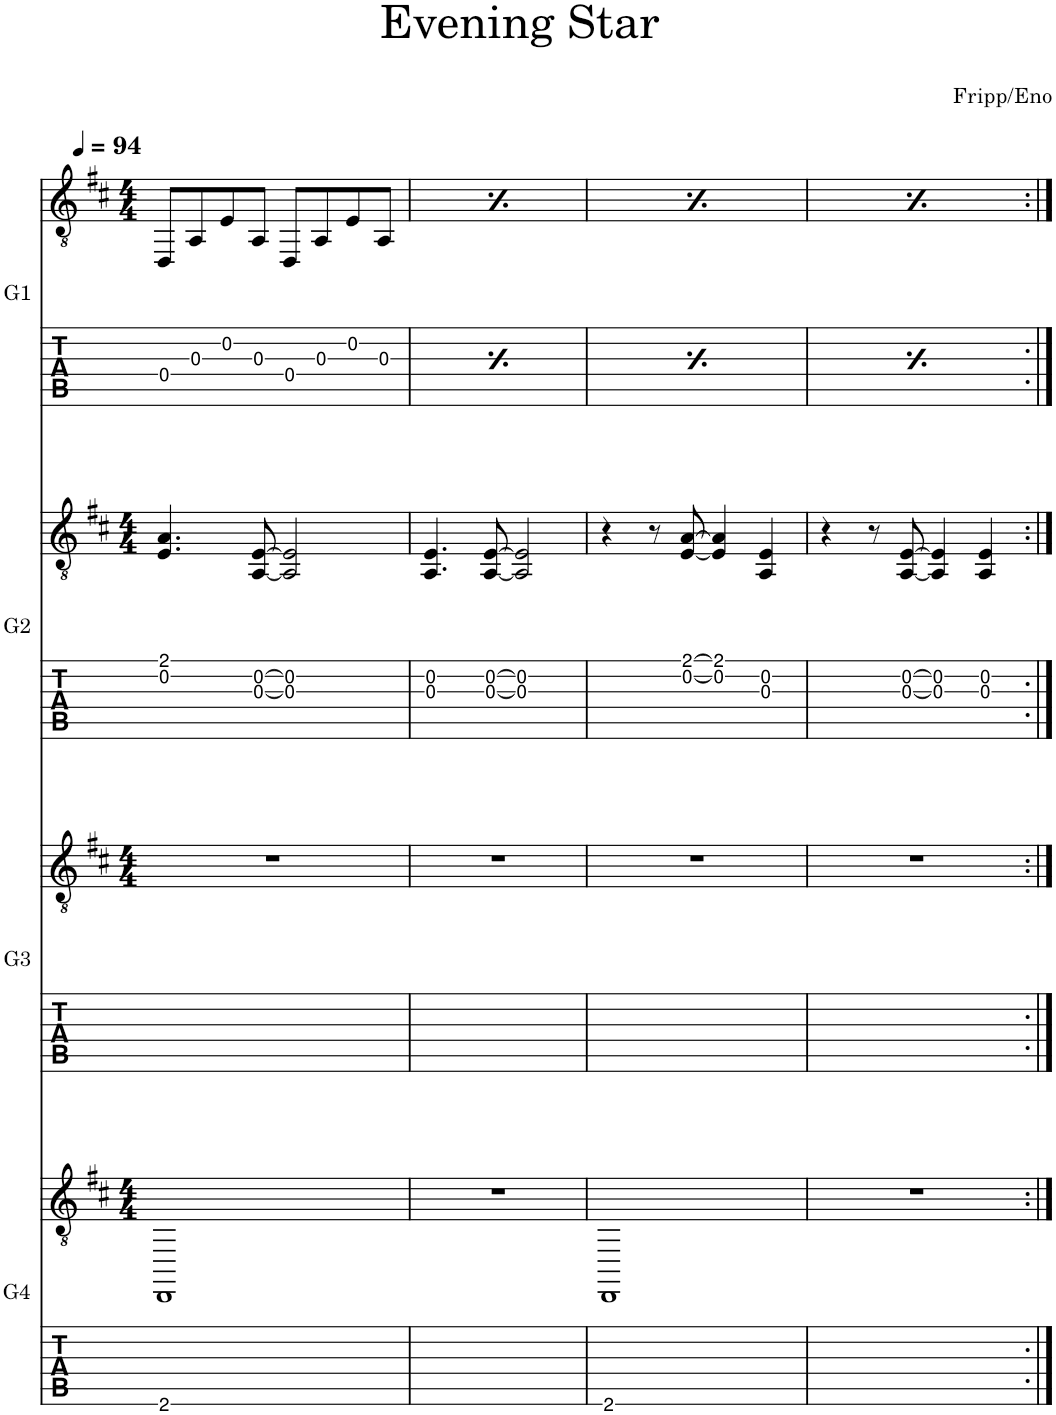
**kern	**kern	**kern	**kern	**kern	**kern	**kern	**kern
*part4	*part4	*part3	*part3	*part2	*part2	*part1	*part1
*staff8	*staff7	*staff6	*staff5	*staff4	*staff3	*staff2	*staff1
*I"G4	*	*I"G3	*	*I"G2	*	*I"G1	*
*I'G4	*	*I'G3	*	*I'G2	*	*I'G1	*
*stria6	*	*stria6	*	*stria6	*	*stria6	*
*	*clefGv2	*	*clefGv2	*	*clefGv2	*	*clefGv2
*Trd-7c-12	*Trd-7c-12	*Trd-7c-12	*Trd-7c-12	*Trd-7c-12	*Trd-7c-12	*Trd-7c-12	*Trd-7c-12
*k[f#c#]	*k[f#c#]	*k[f#c#]	*k[f#c#]	*k[f#c#]	*k[f#c#]	*k[f#c#]	*k[f#c#]
*M4/4	*M4/4	*M4/4	*M4/4	*M4/4	*M4/4	*M4/4	*M4/4
*MM94	*MM94	*MM94	*MM94	*MM94	*MM94	*MM94	*MM94
=1	=1	=1	=1	=1	=1	=1	=1
1DDD	1DDD	1r	1r	4.E 4.A	4.E/ 4.A/	8DDL	8DD/L
.	.	.	.	.	.	8AAJ	8AA/
.	.	.	.	.	.	8EL	8E/
.	.	.	.	[8AA [8E	[8AA/ [8E/	8AAJ	8AA/J
.	.	.	.	2AA] 2E]	2AA/] 2E/]	8DDL	8DD/L
.	.	.	.	.	.	8AAJ	8AA/
.	.	.	.	.	.	8EL	8E/
.	.	.	.	.	.	8AAJ	8AA/J
=2	=2	=2	=2	=2	=2	=2	=2
*	*	*	*	*	*	*	*MM94
1r	1r	1r	1r	4.AA 4.E	4.AA/ 4.E/	8DDL	8DD/L
.	.	.	.	.	.	8AAJ	8AA/
.	.	.	.	.	.	8EL	8E/
.	.	.	.	[8AA [8E	[8AA/ [8E/	8AAJ	8AA/J
.	.	.	.	2AA] 2E]	2AA/] 2E/]	8DDL	8DD/L
.	.	.	.	.	.	8AAJ	8AA/
.	.	.	.	.	.	8EL	8E/
.	.	.	.	.	.	8AAJ	8AA/J
=3	=3	=3	=3	=3	=3	=3	=3
*	*	*	*	*	*	*	*MM94
1DDD	1DDD	1r	1r	4r	4r	8DDL	8DD/L
.	.	.	.	.	.	8AAJ	8AA/
.	.	.	.	8r	8r	8EL	8E/
.	.	.	.	[8E [8A	[8E/ [8A/	8AAJ	8AA/J
.	.	.	.	4E] 4A]	4E/] 4A/]	8DDL	8DD/L
.	.	.	.	.	.	8AAJ	8AA/
.	.	.	.	4AA 4E	4AA/ 4E/	8EL	8E/
.	.	.	.	.	.	8AAJ	8AA/J
=4	=4	=4	=4	=4	=4	=4	=4
*	*	*	*	*	*	*	*MM94
1r	1r	1r	1r	4r	4r	8DDL	8DD/L
.	.	.	.	.	.	8AAJ	8AA/
.	.	.	.	8r	8r	8EL	8E/
.	.	.	.	[8AA [8E	[8AA/ [8E/	8AAJ	8AA/J
.	.	.	.	4AA] 4E]	4AA/] 4E/]	8DDL	8DD/L
.	.	.	.	.	.	8AAJ	8AA/
.	.	.	.	4AA 4E	4AA/ 4E/	8EL	8E/
.	.	.	.	.	.	8AAJ	8AA/J
=:|!	=:|!	=:|!	=:|!	=:|!	=:|!	=:|!	=:|!
*-	*-	*-	*-	*-	*-	*-	*-
